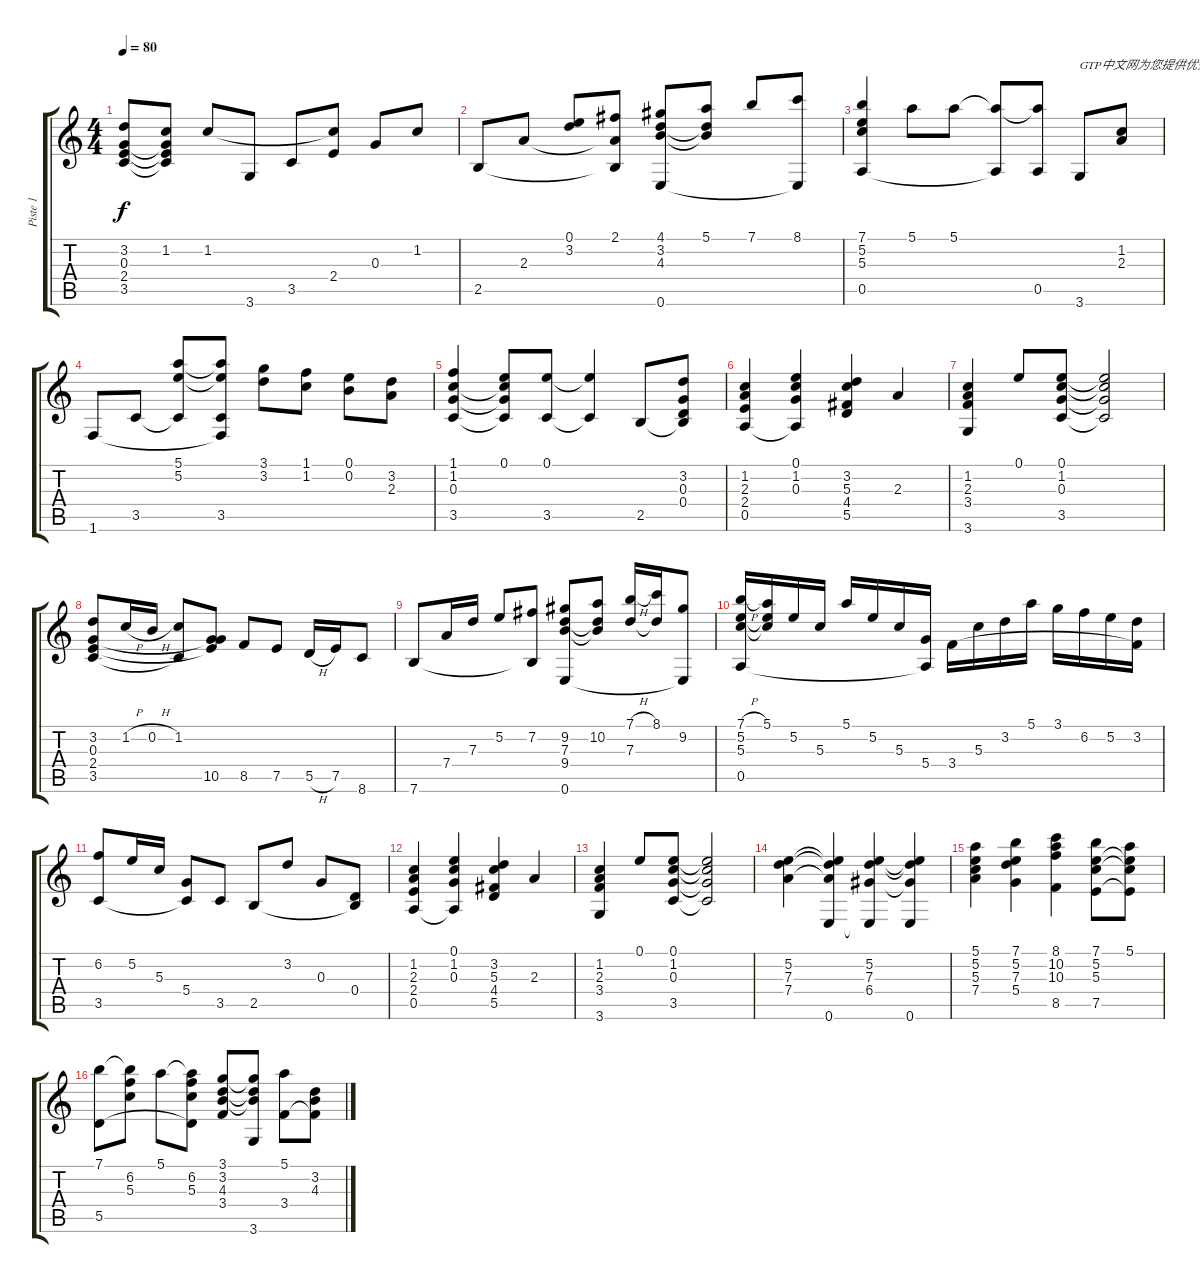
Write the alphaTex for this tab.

\track ("Piste 1" "Piste 1") {instrument acousticguitarnylon}
\staff {score tabs}
\tuning (E4 B3 G3 D3 A2 E2) {hide}
\ts (4 4)
\tempo 80
\clef g2
\ks c
(3.2 0.3 2.4 3.5).8{dy f instrument acousticguitarnylon} (1.2 0.3{t} 2.4{t} 3.5{t}).8 1.2.8 3.6.8 3.5.8 (1.2{t} 2.4).8 0.3.8 1.2.8 |
2.5.8 2.3.8 (0.1 3.2).8 (2.1 2.3{t} 2.5{t}).8 (4.1 3.2 4.3 0.6).8 (5.1 3.2{t} 4.3{t}).8 7.1.8 (8.1 0.6{t}).8 |
(7.1 5.2 5.3 0.5).4 5.1.8 5.1.8 (5.1{t} 0.5{t}).8 (5.1{t} 0.5).8 3.6.8{txt "GTP中文网为您提供优秀的谱子"} (1.2 2.3).8 |
1.6.8 3.5.8 (5.1 5.2 3.5{t}).8 (5.1{t} 5.2{t} 3.5 1.6{t}).8 (3.1 3.2).8 (1.1 1.2).8 (0.1 0.2).8 (3.2 2.3).8 |
(1.1 1.2 0.3 3.5).4 (0.1 1.2{t} 0.3{t} 3.5{t}).8 (0.1 3.5).8 (0.1{t} 3.5{t}).4 2.5.8 (3.2 0.3 0.4 2.5{t}).8 |
(1.2 2.3 2.4 0.5).4 (0.1 1.2 0.3 0.5{t}).4 (3.2 5.3 4.4 5.5).4 2.3.4 |
(1.2 2.3 3.4 3.6).4 0.1.8 (0.1 1.2 0.3 3.5).8 (0.1{t} 1.2{t} 0.3{t} 3.5{t}).2 |
(3.2 0.3 2.4 3.5).8 1.2{h}.16 0.2{h}.16 (1.2 3.5{t}).8 (0.3{t} 2.4{t} 10.5).8 8.5.8 7.5.8 5.5{h}.16 7.5.16 8.6.8 |
7.6.8 7.4.16 7.3.16 5.2.8 (7.2 7.6{t}).8 (9.2 7.3 9.4 0.6).8 (10.2 7.3{t} 9.4{t}).8 (7.1{h} 7.3).16 (8.1 7.3{t}).16 (9.2 0.6{t}).8 |
(7.1{h} 5.2 5.3 0.5).16 (5.1 5.2{t} 5.3{t}).16 5.2.16 5.3.16 5.1.16 5.2.16 5.3.16 (5.4 0.5{t}).16 3.4.16 5.3.16 3.2.16 5.1.16 3.1.16 6.2.16 5.2.16 (3.2 3.4{t}).16 |
(6.2 3.5).8 5.2.16 5.3.16 (5.4 3.5{t}).8 3.5.8 2.5.8 3.2.8 0.3.8 (0.4 2.5{t}).8 |
(1.2 2.3 2.4 0.5).4 (0.1 1.2 0.3 0.5{t}).4 (3.2 5.3 4.4 5.5).4 2.3.4 |
(1.2 2.3 3.4 3.6).4 0.1.8 (0.1 1.2 0.3 3.5).8 (0.1{t} 1.2{t} 0.3{t} 3.5{t}).2 |
(5.2 7.3 7.4).4 (5.2{t} 7.3{t} 7.4{t} 0.6).4 (5.2 7.3 6.4 0.6{t}).4 (5.2{t} 7.3{t} 6.4{t} 0.6).4 |
(5.1 5.2 5.3 7.4).4 (7.1 5.2 7.3 5.4).4 (8.1 10.2 10.3 8.5).4 (7.1 5.2 5.3 7.5).8 (5.1 5.2{t} 5.3{t} 7.5{t}).8 |
(7.1 5.5).8 (7.1{t} 6.2 5.3).8 5.1.8 (5.1{t} 6.2 5.3 5.5{t}).8 (3.1 3.2 4.3 3.4).8 (3.1{t} 3.2{t} 4.3{t} 3.6).8 (5.1 3.4).8 (3.2 4.3 3.4{t}).8
